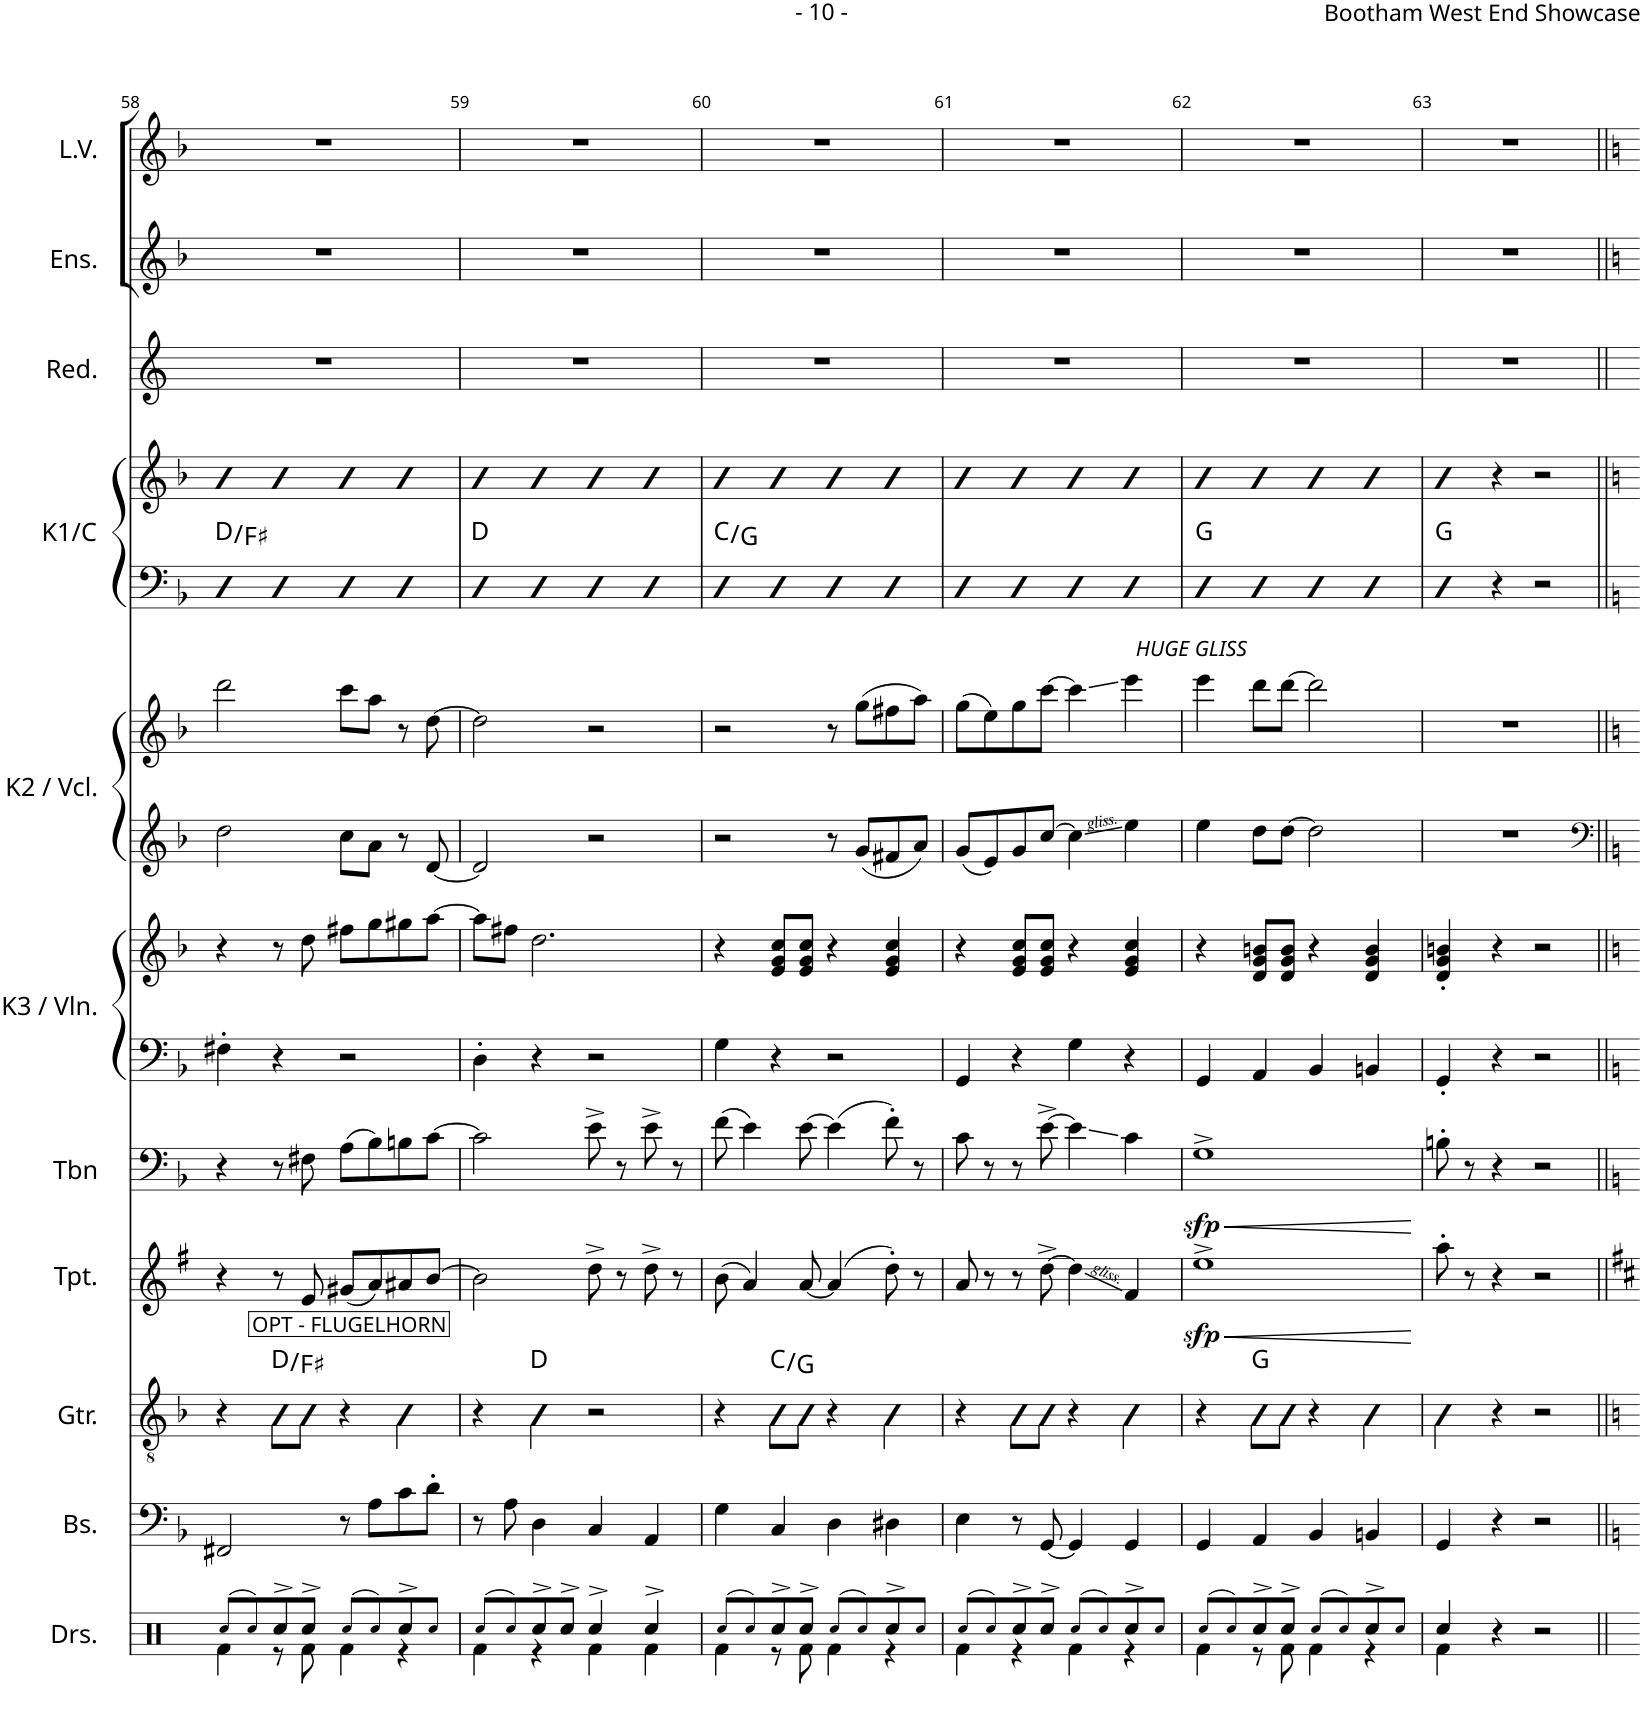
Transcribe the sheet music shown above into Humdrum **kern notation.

**kern	**kern	**kern	**harte	**kern	**dynam	**kern	**dynam	**kern	**kern	**kern	**kern	**kern	**kern	**harte	**kern	**kern	**kern
*part11	*part10	*part9	*part9	*part8	*part8	*part7	*part7	*part6	*part6	*part5	*part5	*part4	*part4	*part4	*part3	*part2	*part1
*staff14	*staff13	*staff12	*	*staff11	*staff11	*staff10	*staff10	*staff9	*staff8	*staff7	*staff6	*staff5	*staff4	*	*staff3	*staff2	*staff1
*I"Drums	*I"Bass	*I"Guitar	*	*I"Trumpet	*	*I"Trombone	*	*I"Keyboard 3 / Violin	*	*I"Keyboard 2 / Cello	*	*I"Keys 1 / Cond.	*	*	*I"Reduction	*I"Ensemble	*I"Lead Vocal
*I'Drs.	*I'Bs.	*I'Gtr.	*	*I'Tpt.	*	*I'Tbn	*	*I'K3 / Vln.	*	*	*	*I'K1/C	*	*	*I'Red.	*I'Ens.	*I'L.V.
!!LO:PB:g=z
*clefX	*clefF4	*clefGv2	*	*clefG2	*	*clefF4	*	*clefF4	*clefG2	*clefG2	*clefG2	*clefF4	*clefG2	*	*clefG2	*clefG2	*clefG2
*	*ITrd7c12	*	*	*ITrd1c2	*	*	*	*	*	*	*	*	*	*	*	*	*
*k[]	*k[b-]	*k[b-]	*	*k[f#]	*	*k[b-]	*	*k[b-]	*k[b-]	*k[b-]	*k[b-]	*k[b-]	*k[b-]	*	*k[]	*k[b-]	*k[b-]
*M4/4	*M4/4	*M4/4	*	*M4/4	*	*M4/4	*	*M4/4	*M4/4	*M4/4	*M4/4	*M4/4	*M4/4	*	*M4/4	*M4/4	*M4/4
=58	=58	=58	=58	=58	=58	=58	=58	=58	=58	=58	=58	=58	=58	=58	=58	=58	=58
*^	*	*	*	*	*	*	*	*	*	*	*	*	*	*	*	*	*
(8Rcc!/L	4Rf\	2FF#X/	4r	.	4r	.	4r	.	4F#X'\	4r	2dd\	2ddd\	4D	4b-	D:maj/3	1r	1r	1r
8Rcc!/)	.	.	.	.	.	.	.	.	.	.	.	.	.	.	.	.	.	.
8Rcc^/	8r	.	8B-\L	D:maj/3	8r	.	8r	.	4r	8r	.	.	4D	4b-	.	.	.	.
!	!	!	!	!	!LO:TX:b:t=OPT - FLUGELHORN	!	!	!	!	!	!	!	!	!	!	!	!	!
8Rcc^/J	8Rf\	.	8B-\J	.	8e/	.	8F#X\	.	.	8dd\	.	.	.	.	.	.	.	.
(8Rcc!/L	4Rf\	8r	4r	.	(8g#X/L	.	(8A\L	.	2r	8ff#X\L	8cc\L	8ccc\L	4D	4b-	.	.	.	.
8Rcc!/)	.	8A\L	.	.	8a/)	.	8B-\)	.	.	8gg\	8a\J	8aa\J	.	.	.	.	.	.
8Rcc^/	4r	8c\	4B-\	.	8a#X/	.	8Bn\	.	.	8gg#X\	8r	8r	4D	4b-	.	.	.	.
8Rcc!/J	.	8d'\J	.	.	[8b/J	.	[8c\J	.	.	[8aa\J	[8d/	[8dd\	.	.	.	.	.	.
=59	=59	=59	=59	=59	=59	=59	=59	=59	=59	=59	=59	=59	=59	=59	=59	=59	=59	=59
(8Rcc!/L	4Rf\	8r	4r	.	2b\]	.	2c\]	.	4D'\	8aa\L]	2d/]	2dd\]	4D	4b-	D:maj	1r	1r	1r
8Rcc!/)	.	8A\	.	.	.	.	.	.	.	8ff#X\J	.	.	.	.	.	.	.	.
8Rcc^/	4r	4D\	4B-\	D:maj	.	.	.	.	4r	2.dd\	.	.	4D	4b-	.	.	.	.
8Rcc^/J	.	.	.	.	.	.	.	.	.	.	.	.	.	.	.	.	.	.
4Rcc^/	4Rf\	4C/	2r	.	8dd^\	.	8e^\	.	2r	.	2r	2r	4D	4b-	.	.	.	.
.	.	.	.	.	8r	.	8r	.	.	.	.	.	.	.	.	.	.	.
4Rcc^/	4Rf\	4AA/	.	.	8dd^\	.	8e^\	.	.	.	.	.	4D	4b-	.	.	.	.
.	.	.	.	.	8r	.	8r	.	.	.	.	.	.	.	.	.	.	.
=60	=60	=60	=60	=60	=60	=60	=60	=60	=60	=60	=60	=60	=60	=60	=60	=60	=60	=60
(8Rcc!/L	4Rf\	4G\	4r	.	(8b\	.	(8f\	.	4G\	4r	2r	2r	4D	4b-	C:maj/5	1r	1r	1r
8Rcc!/)	.	.	.	.	4a/)	.	4e\)	.	.	.	.	.	.	.	.	.	.	.
8Rcc^/	8r	4C/	8B-\L	C:maj/5	.	.	.	.	4r	8e/ 8g/ 8cc/L	.	.	4D	4b-	.	.	.	.
8Rcc^/J	8Rf\	.	8B-\J	.	[8a/	.	[8e\	.	.	8e/ 8g/ 8cc/J	.	.	.	.	.	.	.	.
(8Rcc!/L	4Rf\	4D\	4r	.	(4a/]	.	(4e\]	.	2r	4r	8r	8r	4D	4b-	.	.	.	.
8Rcc!/)	.	.	.	.	.	.	.	.	.	.	8g/L	(8gg\L	.	.	.	.	.	.
8Rcc^/	4r	4D#X\	4B-\	.	8dd'\)	.	8f'\)	.	.	4e/ 4g/ 4cc/	8f#X/	8ff#X\	4D	4b-	.	.	.	.
8Rcc!/J	.	.	.	.	8r	.	8r	.	.	.	8a/J	8aa\J)	.	.	.	.	.	.
=61	=61	=61	=61	=61	=61	=61	=61	=61	=61	=61	=61	=61	=61	=61	=61	=61	=61	=61
(8Rcc!/L	4Rf\	4E\	4r	.	8a/	.	8c\	.	4GG/	4r	8g/L	(8gg\L	4D	4b-	.	1r	1r	1r
8Rcc!/)	.	.	.	.	8r	.	8r	.	.	.	8e/	8ee\)	.	.	.	.	.	.
8Rcc^/	4r	8r	8B-\L	.	8r	.	8r	.	4r	8e/ 8g/ 8cc/L	8g/	8gg\	4D	4b-	.	.	.	.
8Rcc^/J	.	[8GG/	8B-\J	.	[8dd^\	.	[8e^\	.	.	8e/ 8g/ 8cc/J	[8cc/J	[8ccc\J	.	.	.	.	.	.
(8Rcc!/L	4Rf\	4GG/]	4r	.	4dd\]	.	4e\]	.	4G\	4r	4cc\]	4ccc\]	4D	4b-	.	.	.	.
8Rcc!/)	.	.	.	.	.	.	.	.	.	.	.	.	.	.	.	.	.	.
8Rcc^/	4r	4GG/	4B-\	.	4f#/	.	4c\	.	4r	4e/ 4g/ 4cc/	4ee\	4eee\	4D	4b-	.	.	.	.
8Rcc!/J	.	.	.	.	.	.	.	.	.	.	.	.	.	.	.	.	.	.
=62	=62	=62	=62	=62	=62	=62	=62	=62	=62	=62	=62	=62	=62	=62	=62	=62	=62	=62
!	!	!	!	!	!	!	!	!	!	!	!	!	!LO:TX:b:i:t=HUGE GLISS	!	!	!	!	!
!	!	!	!	!	!	!LO:HP:b	!	!LO:HP:b	!	!	!	!	!	!	!	!	!	!
!	!	!	!	!	!	!LO:DY:n=1:b	!	!LO:DY:n=1:b	!	!	!	!	!	!	!	!	!	!
(8Rcc!/L	4Rf\	4GG/	4r	.	1ee^	< sfp	1G^	< sfp	4GG/	4r	4ee\	4eee\	4D	4b-	G:maj	1r	1r	1r
8Rcc!/)	.	.	.	.	.	.	.	.	.	.	.	.	.	.	.	.	.	.
8Rcc^/	8r	4AA/	8B-\L	G:maj	.	.	.	.	4AA/	8d/ 8g/ 8bn/L	8dd\L	8ddd\L	4D	4b-	.	.	.	.
8Rcc^/J	8Rf\	.	8B-\J	.	.	.	.	.	.	8d/ 8g/ 8b/J	[8dd\J	[8ddd\J	.	.	.	.	.	.
(8Rcc!/L	4Rf\	4BB-/	4r	.	.	.	.	.	4BB-/	4r	2dd\]	2ddd\]	4D	4b-	.	.	.	.
8Rcc!/)	.	.	.	.	.	.	.	.	.	.	.	.	.	.	.	.	.	.
8Rcc^/	4r	4BBn/	4B-\	.	.	.	.	.	4BBn/	4d/ 4g/ 4b/	.	.	4D	4b-	.	.	.	.
8Rcc!/J	.	.	.	.	.	.	.	.	.	.	.	.	.	.	.	.	.	.
*v	*v	*	*	*	*	*	*	*	*	*	*	*	*	*	*	*	*	*
.	.	.	.	.	[	.	[	.	.	.	.	.	.	.	.	.	.
=63	=63	=63	=63	=63	=63	=63	=63	=63	=63	=63	=63	=63	=63	=63	=63	=63	=63
*^	*	*	*	*	*	*	*	*	*	*	*	*	*	*	*	*	*
4Rcc/	4Rf\	4GG/	4B-\	.	8aa'\	.	8Bn'\	.	4GG'/	4d/' 4g/' 4bn/'	1r	1r	4D	4b-	G:maj	1r	1r	1r
.	.	.	.	.	8r	.	8r	.	.	.	.	.	.	.	.	.	.	.
4r	2.ryy	4r	4r	.	4r	.	4r	.	4r	4r	.	.	4r	4r	.	.	.	.
2r	.	2r	2r	.	2r	.	2r	.	2r	2r	.	.	2r	2r	.	.	.	.
*v	*v	*	*	*	*	*	*	*	*	*	*	*	*	*	*	*	*	*
=||	=||	=||	=||	=||	=||	=||	=||	=||	=||	=||	=||	=||	=||	=||	=||	=||	=||
*-	*-	*-	*-	*-	*-	*-	*-	*-	*-	*-	*-	*-	*-	*-	*-	*-	*-
